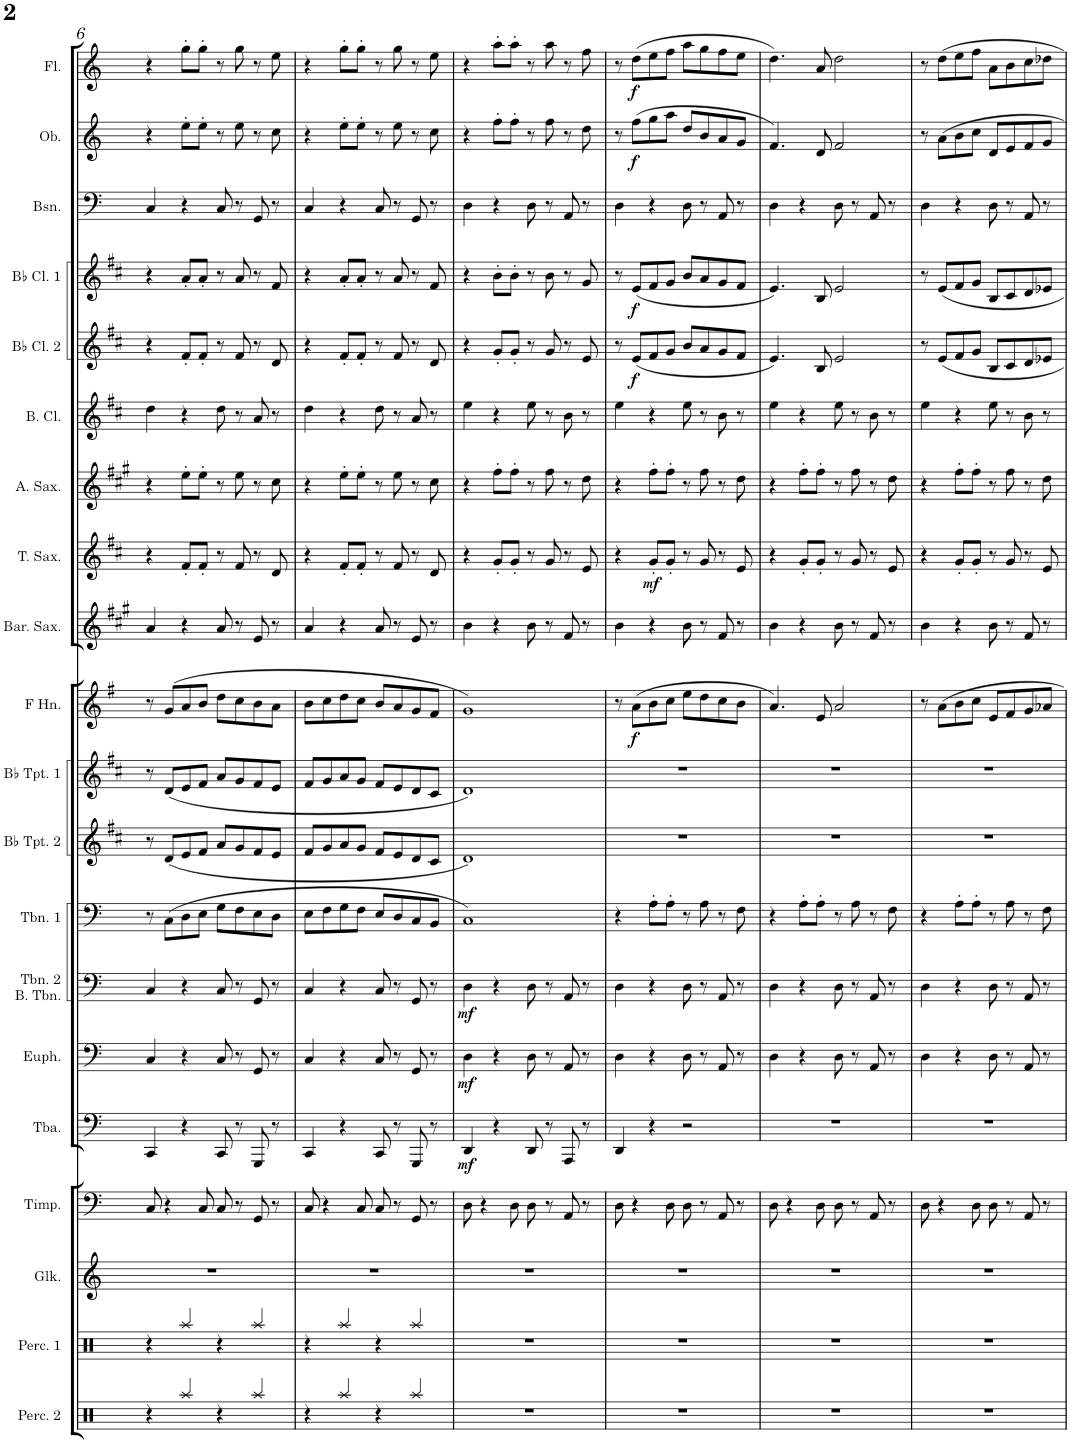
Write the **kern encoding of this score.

**kern	**kern	**kern	**kern	**kern	**dynam	**kern	**dynam	**kern	**dynam	**kern	**kern	**kern	**kern	**dynam	**kern	**kern	**dynam	**kern	**kern	**kern	**dynam	**kern	**dynam	**kern	**kern	**dynam	**kern	**dynam
*part20	*part19	*part18	*part17	*part16	*part16	*part15	*part15	*part14	*part14	*part13	*part12	*part11	*part10	*part10	*part9	*part8	*part8	*part7	*part6	*part5	*part5	*part4	*part4	*part3	*part2	*part2	*part1	*part1
*staff20	*staff19	*staff18	*staff17	*staff16	*staff16	*staff15	*staff15	*staff14	*staff14	*staff13	*staff12	*staff11	*staff10	*staff10	*staff9	*staff8	*staff8	*staff7	*staff6	*staff5	*staff5	*staff4	*staff4	*staff3	*staff2	*staff2	*staff1	*staff1
*I"Percussion 2	*I"Percussion 1	*I"Glockenspiel	*I"Timpani	*I"Tuba	*	*I"Euphonium	*	*I"Trombone 2 Bass Trombone	*	*I"Trombone 1	*I"Bb Trumpet 2	*I"Bb Trumpet 1	*I"Horn in F	*	*I"Baritone Saxophone	*I"Tenor Saxophone	*	*I"Alto Saxophone	*I"Bass Clarinet	*I"Bb Clarinet 2	*	*I"Bb Clarinet 1	*	*I"Bassoon	*I"Oboe	*	*I"Flute	*
*I'Perc. 2	*I'Perc. 1	*I'Glk.	*I'Timp.	*I'Tba.	*	*I'Euph.	*	*I'Tbn. 2 B. Tbn.	*	*I'Tbn. 1	*I'Bb Tpt. 2	*I'Bb Tpt. 1	*	*	*I'Bar. Sax.	*I'T. Sax.	*	*I'A. Sax.	*I'B. Cl.	*I'Bb Cl. 2	*	*I'Bb Cl. 1	*	*I'Bsn.	*I'Ob.	*	*I'Fl.	*
!!LO:PB:g=z
*clefX	*clefX	*clefG2	*clefF4	*clefF4	*	*clefF4	*	*clefF4	*	*clefF4	*clefG2	*clefG2	*clefG2	*	*clefG2	*clefG2	*	*clefG2	*clefG2	*clefG2	*	*clefG2	*	*clefF4	*clefG2	*	*clefG2	*
*	*	*Trd-14c-24	*	*	*	*	*	*	*	*	*Trd1c2	*Trd1c2	*Trd4c7	*	*Trd12c21	*Trd8c14	*	*Trd5c9	*Trd8c14	*Trd1c2	*	*Trd1c2	*	*	*	*	*	*
*k[]	*k[]	*k[]	*k[]	*k[]	*	*k[]	*	*k[]	*	*k[]	*k[f#c#]	*k[f#c#]	*k[f#]	*	*k[f#c#g#]	*k[f#c#]	*	*k[f#c#g#]	*k[f#c#]	*k[f#c#]	*	*k[f#c#]	*	*k[]	*k[]	*	*k[]	*
*M4/4	*M4/4	*M4/4	*M4/4	*M4/4	*	*M4/4	*	*M4/4	*	*M4/4	*M4/4	*M4/4	*M4/4	*	*M4/4	*M4/4	*	*M4/4	*M4/4	*M4/4	*	*M4/4	*	*M4/4	*M4/4	*	*M4/4	*
=6	=6	=6	=6	=6	=6	=6	=6	=6	=6	=6	=6	=6	=6	=6	=6	=6	=6	=6	=6	=6	=6	=6	=6	=6	=6	=6	=6	=6
4r	4r	1r	8C/	4CC/	.	4C/	.	4C/	.	8r	8r	8r	8r	.	4a/	4r	.	4r	4dd\	4r	.	4r	.	4C/	4r	.	4r	.
.	.	.	4r	.	.	.	.	.	.	(8C\L	(8d/L	(8d/L	(8g/L	.	.	.	.	.	.	.	.	.	.	.	.	.	.	.
4Raa/	4Raa/	.	.	4r	.	4r	.	4r	.	8D\	8e/	8e/	8a/	.	4r	8f#'/L	.	8ee'\L	4r	8f#'/L	.	8a'/L	.	4r	8ee'\L	.	8gg'\L	.
.	.	.	8C/	.	.	.	.	.	.	8E\J	8f#/J	8f#/J	8b/J	.	.	8f#'/J	.	8ee'\J	.	8f#'/J	.	8a'/J	.	.	8ee'\J	.	8gg'\J	.
4r	4r	.	8C/	8CC/	.	8C/	.	8C/	.	8G\L	8a/L	8a/L	8dd\L	.	8a/	8r	.	8r	8dd\	8r	.	8r	.	8C/	8r	.	8r	.
.	.	.	8r	8r	.	8r	.	8r	.	8F\	8g/	8g/	8cc\	.	8r	8f#/	.	8ee\	8r	8f#/	.	8a/	.	8r	8ee\	.	8gg\	.
4Raa/	4Raa/	.	8GG/	8GGG/	.	8GG/	.	8GG/	.	8E\	8f#/	8f#/	8b\	.	8e/	8r	.	8r	8a/	8r	.	8r	.	8GG/	8r	.	8r	.
.	.	.	8r	8r	.	8r	.	8r	.	8D\J	8e/J	8e/J	8a\J	.	8r	8d/	.	8cc#\	8r	8d/	.	8f#/	.	8r	8cc\	.	8ee\	.
=7	=7	=7	=7	=7	=7	=7	=7	=7	=7	=7	=7	=7	=7	=7	=7	=7	=7	=7	=7	=7	=7	=7	=7	=7	=7	=7	=7	=7
4r	4r	1r	8C/	4CC/	.	4C/	.	4C/	.	8E\L	8f#/L	8f#/L	8b\L	.	4a/	4r	.	4r	4dd\	4r	.	4r	.	4C/	4r	.	4r	.
.	.	.	4r	.	.	.	.	.	.	8F\	8g/	8g/	8cc\	.	.	.	.	.	.	.	.	.	.	.	.	.	.	.
4Raa/	4Raa/	.	.	4r	.	4r	.	4r	.	8G\	8a/	8a/	8dd\	.	4r	8f#'/L	.	8ee'\L	4r	8f#'/L	.	8a'/L	.	4r	8ee'\L	.	8gg'\L	.
.	.	.	8C/	.	.	.	.	.	.	8F\J	8g/J	8g/J	8cc\J	.	.	8f#'/J	.	8ee'\J	.	8f#'/J	.	8a'/J	.	.	8ee'\J	.	8gg'\J	.
4r	4r	.	8C/	8CC/	.	8C/	.	8C/	.	8E/L	8f#/L	8f#/L	8b/L	.	8a/	8r	.	8r	8dd\	8r	.	8r	.	8C/	8r	.	8r	.
.	.	.	8r	8r	.	8r	.	8r	.	8D/	8e/	8e/	8a/	.	8r	8f#/	.	8ee\	8r	8f#/	.	8a/	.	8r	8ee\	.	8gg\	.
4Raa/	4Raa/	.	8GG/	8GGG/	.	8GG/	.	8GG/	.	8C/	8d/	8d/	8g/	.	8e/	8r	.	8r	8a/	8r	.	8r	.	8GG/	8r	.	8r	.
.	.	.	8r	8r	.	8r	.	8r	.	8BB/J	8c#/J	8c#/J	8f#/J	.	8r	8d/	.	8cc#\	8r	8d/	.	8f#/	.	8r	8cc\	.	8ee\	.
=8	=8	=8	=8	=8	=8	=8	=8	=8	=8	=8	=8	=8	=8	=8	=8	=8	=8	=8	=8	=8	=8	=8	=8	=8	=8	=8	=8	=8
!	!	!	!	!	!LO:DY:b	!	!LO:DY:b	!	!LO:DY:b	!	!	!	!	!	!	!	!	!	!	!	!	!	!	!	!	!	!	!
1r	1r	1r	8D\	4DD/	mf	4D\	mf	4D\	mf	1C)	1d)	1d)	1g)	.	4b\	4r	.	4r	4ee\	4r	.	4r	.	4D\	4r	.	4r	.
.	.	.	4r	.	.	.	.	.	.	.	.	.	.	.	.	.	.	.	.	.	.	.	.	.	.	.	.	.
.	.	.	.	4r	.	4r	.	4r	.	.	.	.	.	.	4r	8g'/L	.	8ff#'\L	4r	8g'/L	.	8b'\L	.	4r	8ff'\L	.	8aa'\L	.
.	.	.	8D\	.	.	.	.	.	.	.	.	.	.	.	.	8g'/J	.	8ff#'\J	.	8g'/J	.	8b'\J	.	.	8ff'\J	.	8aa'\J	.
.	.	.	8D\	8DD/	.	8D\	.	8D\	.	.	.	.	.	.	8b\	8r	.	8r	8ee\	8r	.	8r	.	8D\	8r	.	8r	.
.	.	.	8r	8r	.	8r	.	8r	.	.	.	.	.	.	8r	8g/	.	8ff#\	8r	8g/	.	8b\	.	8r	8ff\	.	8aa\	.
.	.	.	8AA/	8AAA/	.	8AA/	.	8AA/	.	.	.	.	.	.	8f#/	8r	.	8r	8b\	8r	.	8r	.	8AA/	8r	.	8r	.
.	.	.	8r	8r	.	8r	.	8r	.	.	.	.	.	.	8r	8e/	.	8dd\	8r	8e/	.	8g/	.	8r	8dd\	.	8ff\	.
=9	=9	=9	=9	=9	=9	=9	=9	=9	=9	=9	=9	=9	=9	=9	=9	=9	=9	=9	=9	=9	=9	=9	=9	=9	=9	=9	=9	=9
1r	1r	1r	8D\	4DD/	.	4D\	.	4D\	.	4r	1r	1r	8r	.	4b\	4r	.	4r	4ee\	8r	.	8r	.	4D\	8r	.	8r	.
!	!	!	!	!	!	!	!	!	!	!	!	!	!	!LO:DY:b	!	!	!	!	!	!	!LO:DY:b	!	!LO:DY:b	!	!	!LO:DY:b	!	!LO:DY:b
.	.	.	4r	.	.	.	.	.	.	.	.	.	(8a\L	f	.	.	.	.	.	(8e/L	f	(8e/L	f	.	(8ff\L	f	(8dd\L	f
!	!	!	!	!	!	!	!	!	!	!	!	!	!	!	!	!	!LO:DY:b	!	!	!	!	!	!	!	!	!	!	!
.	.	.	.	4r	.	4r	.	4r	.	8A'\L	.	.	8b\	.	4r	8g'/L	mf	8ff#'\L	4r	8f#/	.	8f#/	.	4r	8gg\	.	8ee\	.
.	.	.	8D\	.	.	.	.	.	.	8A'\J	.	.	8cc\J	.	.	8g'/J	.	8ff#'\J	.	8g/J	.	8g/J	.	.	8aa\J	.	8ff\J	.
.	.	.	8D\	2r	.	8D\	.	8D\	.	8r	.	.	8ee\L	.	8b\	8r	.	8r	8ee\	8b/L	.	8b/L	.	8D\	8dd/L	.	8aa\L	.
.	.	.	8r	.	.	8r	.	8r	.	8A\	.	.	8dd\	.	8r	8g/	.	8ff#\	8r	8a/	.	8a/	.	8r	8b/	.	8gg\	.
.	.	.	8AA/	.	.	8AA/	.	8AA/	.	8r	.	.	8cc\	.	8f#/	8r	.	8r	8b\	8g/	.	8g/	.	8AA/	8a/	.	8ff\	.
.	.	.	8r	.	.	8r	.	8r	.	8F\	.	.	8b\J	.	8r	8e/	.	8dd\	8r	8f#/J	.	8f#/J	.	8r	8g/J	.	8ee\J	.
=10	=10	=10	=10	=10	=10	=10	=10	=10	=10	=10	=10	=10	=10	=10	=10	=10	=10	=10	=10	=10	=10	=10	=10	=10	=10	=10	=10	=10
1r	1r	1r	8D\	1r	.	4D\	.	4D\	.	4r	1r	1r	4.a/)	.	4b\	4r	.	4r	4ee\	4.e/)	.	4.e/)	.	4D\	4.f/)	.	4.dd\)	.
.	.	.	4r	.	.	.	.	.	.	.	.	.	.	.	.	.	.	.	.	.	.	.	.	.	.	.	.	.
.	.	.	.	.	.	4r	.	4r	.	8A'\L	.	.	.	.	4r	8g'/L	.	8ff#'\L	4r	.	.	.	.	4r	.	.	.	.
.	.	.	8D\	.	.	.	.	.	.	8A'\J	.	.	8e/	.	.	8g'/J	.	8ff#'\J	.	8B/	.	8B/	.	.	8d/	.	8a/	.
.	.	.	8D\	.	.	8D\	.	8D\	.	8r	.	.	2a/	.	8b\	8r	.	8r	8ee\	2e/	.	2e/	.	8D\	2f/	.	2dd\	.
.	.	.	8r	.	.	8r	.	8r	.	8A\	.	.	.	.	8r	8g/	.	8ff#\	8r	.	.	.	.	8r	.	.	.	.
.	.	.	8AA/	.	.	8AA/	.	8AA/	.	8r	.	.	.	.	8f#/	8r	.	8r	8b\	.	.	.	.	8AA/	.	.	.	.
.	.	.	8r	.	.	8r	.	8r	.	8F\	.	.	.	.	8r	8e/	.	8dd\	8r	.	.	.	.	8r	.	.	.	.
=11	=11	=11	=11	=11	=11	=11	=11	=11	=11	=11	=11	=11	=11	=11	=11	=11	=11	=11	=11	=11	=11	=11	=11	=11	=11	=11	=11	=11
1r	1r	1r	8D\	1r	.	4D\	.	4D\	.	4r	1r	1r	8r	.	4b\	4r	.	4r	4ee\	8r	.	8r	.	4D\	8r	.	8r	.
.	.	.	4r	.	.	.	.	.	.	.	.	.	8a\L	.	.	.	.	.	.	8e/L	.	8e/L	.	.	8a\L	.	8dd\L	.
.	.	.	.	.	.	4r	.	4r	.	8A'\L	.	.	8b\	.	4r	8g'/L	.	8ff#'\L	4r	8f#/	.	8f#/	.	4r	8b\	.	8ee\	.
.	.	.	8D\	.	.	.	.	.	.	8A'\J	.	.	8cc\J	.	.	8g'/J	.	8ff#'\J	.	8g/J	.	8g/J	.	.	8cc\J	.	8ff\J	.
.	.	.	8D\	.	.	8D\	.	8D\	.	8r	.	.	8e/L	.	8b\	8r	.	8r	8ee\	8B/L	.	8B/L	.	8D\	8d/L	.	8a\L	.
.	.	.	8r	.	.	8r	.	8r	.	8A\	.	.	8f#/	.	8r	8g/	.	8ff#\	8r	8c#/	.	8c#/	.	8r	8e/	.	8b\	.
.	.	.	8AA/	.	.	8AA/	.	8AA/	.	8r	.	.	8g/	.	8f#/	8r	.	8r	8b\	8d/	.	8d/	.	8AA/	8f/	.	8cc\	.
.	.	.	8r	.	.	8r	.	8r	.	8F\	.	.	8a-X/J	.	8r	8e/	.	8dd\	8r	8e-X/J	.	8e-X/J	.	8r	8g/J	.	8dd-X\J	.
=	=	=	=	=	=	=	=	=	=	=	=	=	=	=	=	=	=	=	=	=	=	=	=	=	=	=	=	=
*-	*-	*-	*-	*-	*-	*-	*-	*-	*-	*-	*-	*-	*-	*-	*-	*-	*-	*-	*-	*-	*-	*-	*-	*-	*-	*-	*-	*-
